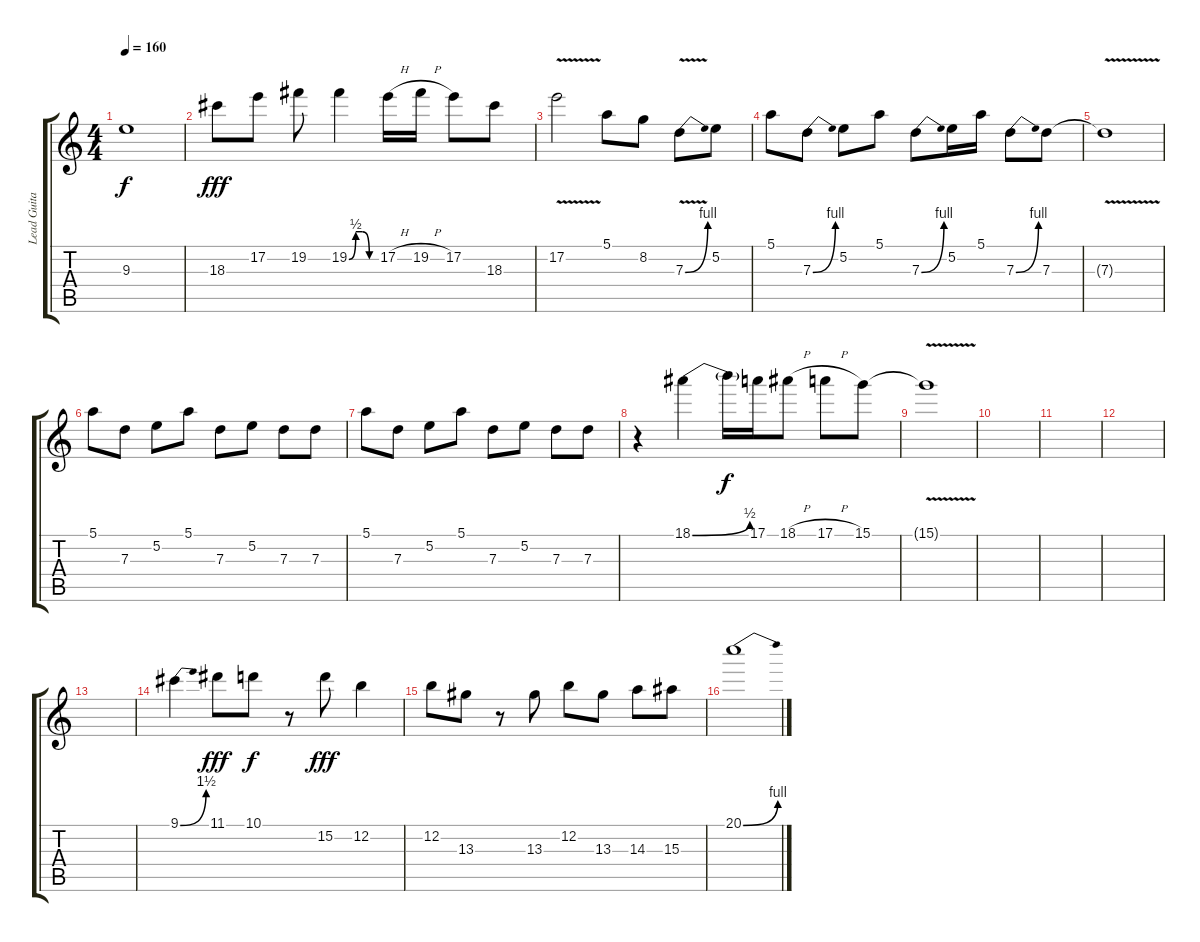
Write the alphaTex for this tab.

\track ("Lead Guitar 1" "Lead Guita") {instrument distortionguitar}
\staff {score tabs}
\tuning (E4 B3 G3 D3 A2 E2) {hide}
\ts (4 4)
\tempo 160
\clef g2
\ks c
9.3{t}.1{dy f} |
18.3.8{dy fff} 17.2.8 19.2.8 19.2{be (custom 0 0 15 2 30 2 45 0 60 0)}.4 17.2{h}.16 19.2{h}.16 17.2.8 18.3.8 |
17.2{v}.2 5.1.8 8.2.8 7.3{be (bend 0 0 60 4) v}.8 5.2.8 |
5.1.8 7.3{be (bend 0 0 60 4)}.8 5.2.8 5.1.8 7.3{be (bend 0 0 60 4)}.8 5.2.16 5.1.16 7.3{be (bend 0 0 60 4)}.8 7.3.8 |
7.3{v t}.1 |
5.1.8 7.3.8 5.2.8 5.1.8 7.3.8 5.2.8 7.3.8 7.3.8 |
5.1.8 7.3.8 5.2.8 5.1.8 7.3.8 5.2.8 7.3.8 7.3.8 |
r.4 18.1{be (bend 0 0 60 2)}.4 18.1{t}.16{dy f} 17.1.16 18.1{h}.8 17.1{h}.8 15.1.8 |
15.1{v t}.1 |
|
|
|
|
9.1{be (bend 0 0 60 6)}.4 11.1.8{dy fff} 10.1.8{dy f} r.8 15.2.8{dy fff} 12.2.4 |
12.2.8 13.3.8 r.8 13.3.8 12.2.8 13.3.8 14.3.8 15.3.8 |
20.1{be (bend 0 0 60 4)}.1
